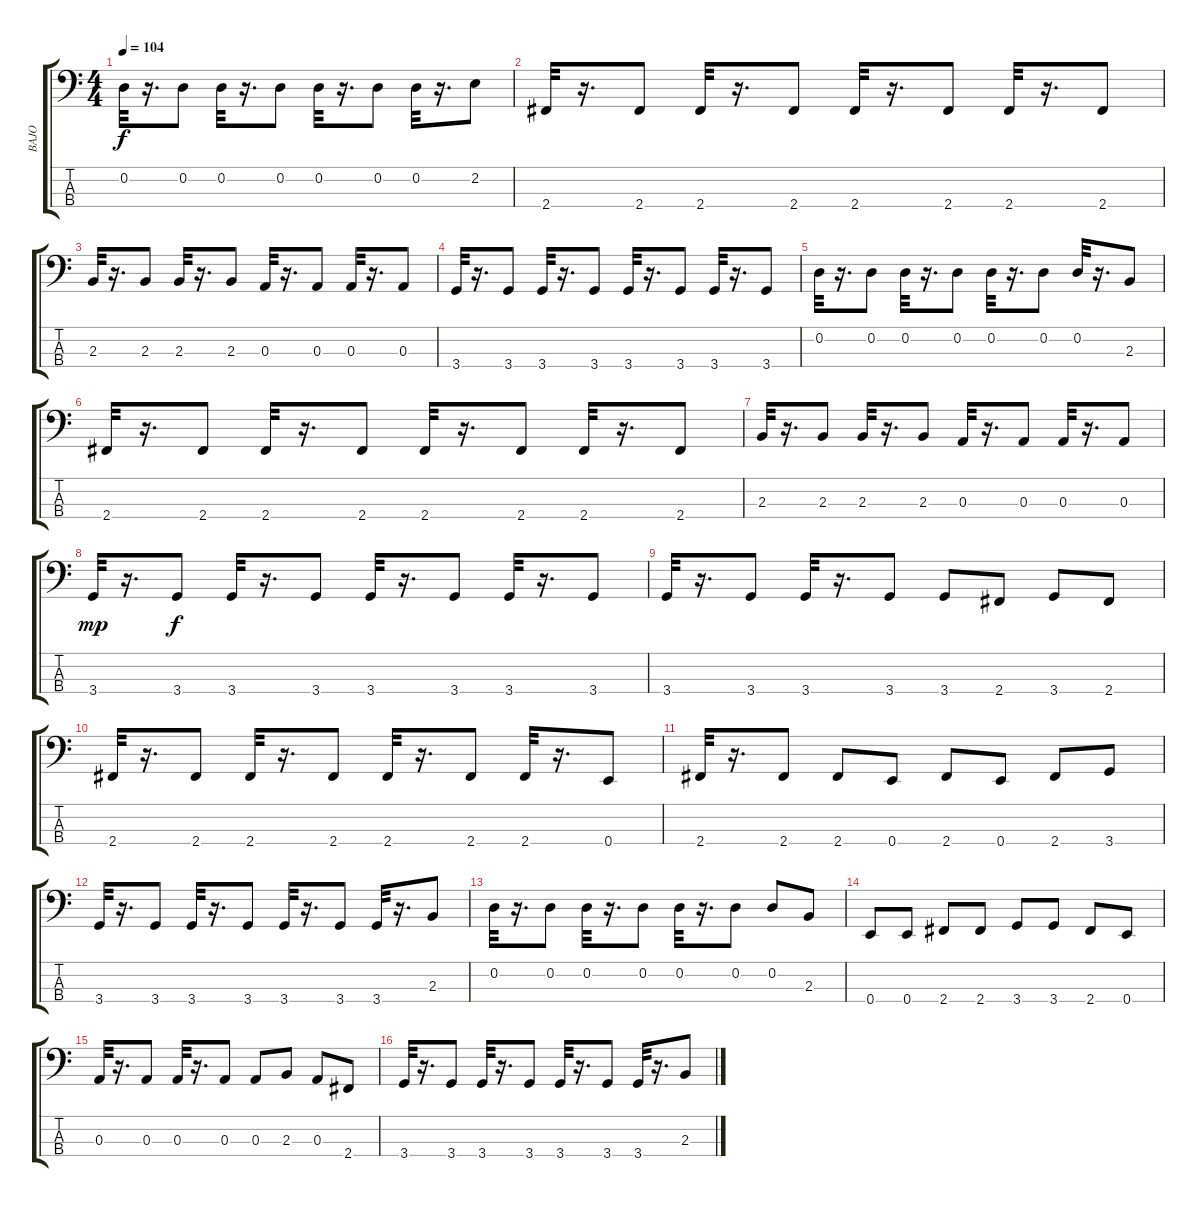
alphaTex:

\track ("BAJO" "BAJO") {instrument electricbassfinger}
\staff {score tabs}
\tuning (G2 D2 A1 E1) {hide}
\ts (4 4)
\tempo 104
\clef f4
\ks c
0.2.32{dy f} r.16{d} 0.2.8 0.2.32 r.16{d} 0.2.8 0.2.32 r.16{d} 0.2.8 0.2.32 r.16{d} 2.2.8 |
2.4.32 r.16{d} 2.4.8 2.4.32 r.16{d} 2.4.8 2.4.32 r.16{d} 2.4.8 2.4.32 r.16{d} 2.4.8 |
2.3.32 r.16{d} 2.3.8 2.3.32 r.16{d} 2.3.8 0.3.32 r.16{d} 0.3.8 0.3.32 r.16{d} 0.3.8 |
3.4.32 r.16{d} 3.4.8 3.4.32 r.16{d} 3.4.8 3.4.32 r.16{d} 3.4.8 3.4.32 r.16{d} 3.4.8 |
0.2.32 r.16{d} 0.2.8 0.2.32 r.16{d} 0.2.8 0.2.32 r.16{d} 0.2.8 0.2.32 r.16{d} 2.3.8 |
2.4.32 r.16{d} 2.4.8 2.4.32 r.16{d} 2.4.8 2.4.32 r.16{d} 2.4.8 2.4.32 r.16{d} 2.4.8 |
2.3.32 r.16{d} 2.3.8 2.3.32 r.16{d} 2.3.8 0.3.32 r.16{d} 0.3.8 0.3.32 r.16{d} 0.3.8 |
3.4.32{dy mp} r.16{d} 3.4.8{dy f} 3.4.32 r.16{d} 3.4.8 3.4.32 r.16{d} 3.4.8 3.4.32 r.16{d} 3.4.8 |
3.4.32 r.16{d} 3.4.8 3.4.32 r.16{d} 3.4.8 3.4.8 2.4.8 3.4.8 2.4.8 |
2.4.32 r.16{d} 2.4.8 2.4.32 r.16{d} 2.4.8 2.4.32 r.16{d} 2.4.8 2.4.32 r.16{d} 0.4.8 |
2.4.32 r.16{d} 2.4.8 2.4.8 0.4.8 2.4.8 0.4.8 2.4.8 3.4.8 |
3.4.32 r.16{d} 3.4.8 3.4.32 r.16{d} 3.4.8 3.4.32 r.16{d} 3.4.8 3.4.32 r.16{d} 2.3.8 |
0.2.32 r.16{d} 0.2.8 0.2.32 r.16{d} 0.2.8 0.2.32 r.16{d} 0.2.8 0.2.8 2.3.8 |
0.4.8 0.4.8 2.4.8 2.4.8 3.4.8 3.4.8 2.4.8 0.4.8 |
0.3.32 r.16{d} 0.3.8 0.3.32 r.16{d} 0.3.8 0.3.8 2.3.8 0.3.8 2.4.8 |
3.4.32 r.16{d} 3.4.8 3.4.32 r.16{d} 3.4.8 3.4.32 r.16{d} 3.4.8 3.4.32 r.16{d} 2.3.8
